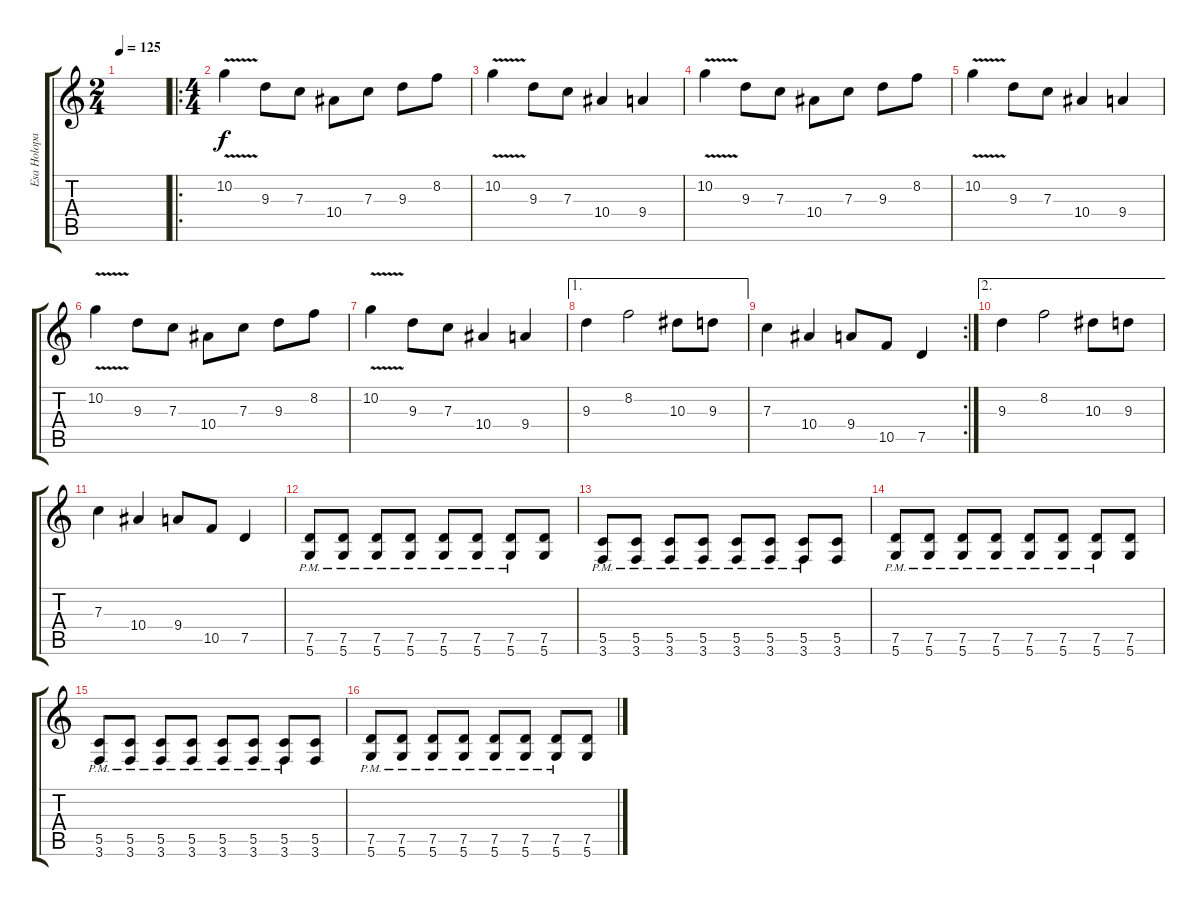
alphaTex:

\track ("Esa Holopainen" "Esa Holopa") {instrument distortionguitar}
\staff {score tabs}
\tuning (D4 A3 F3 C3 G2 D2) {hide}
\ts (2 4)
\section ("" "")
\tempo 125
\clef g2
\ks c
|
\ro
\ts (4 4)
10.2{v}.4 9.3.8 7.3.8 10.4.8 7.3.8 9.3.8 8.2.8 |
10.2{v}.4 9.3.8 7.3.8 10.4.4 9.4.4 |
10.2{v}.4 9.3.8 7.3.8 10.4.8 7.3.8 9.3.8 8.2.8 |
10.2{v}.4 9.3.8 7.3.8 10.4.4 9.4.4 |
10.2{v}.4 9.3.8 7.3.8 10.4.8 7.3.8 9.3.8 8.2.8 |
10.2{v}.4 9.3.8 7.3.8 10.4.4 9.4.4 |
\ae 1
9.3.4 8.2.2 10.3.8 9.3.8 |
\rc 2
7.3.4 10.4.4 9.4.8 10.5.8 7.5.4 |
\ae 2
9.3.4 8.2.2 10.3.8 9.3.8 |
7.3.4 10.4.4 9.4.8 10.5.8 7.5.4 |
(7.5 5.6{pm}).8 (7.5 5.6{pm}).8 (7.5 5.6{pm}).8 (7.5 5.6{pm}).8 (7.5 5.6{pm}).8 (7.5 5.6{pm}).8 (7.5 5.6{pm}).8 (7.5 5.6).8 |
(5.5 3.6{pm}).8 (5.5 3.6{pm}).8 (5.5 3.6{pm}).8 (5.5 3.6{pm}).8 (5.5 3.6{pm}).8 (5.5 3.6{pm}).8 (5.5 3.6{pm}).8 (5.5 3.6).8 |
(7.5 5.6{pm}).8 (7.5 5.6{pm}).8 (7.5 5.6{pm}).8 (7.5 5.6{pm}).8 (7.5 5.6{pm}).8 (7.5 5.6{pm}).8 (7.5 5.6{pm}).8 (7.5 5.6).8 |
(5.5 3.6{pm}).8 (5.5 3.6{pm}).8 (5.5 3.6{pm}).8 (5.5 3.6{pm}).8 (5.5 3.6{pm}).8 (5.5 3.6{pm}).8 (5.5 3.6{pm}).8 (5.5 3.6).8 |
(7.5 5.6{pm}).8 (7.5 5.6{pm}).8 (7.5 5.6{pm}).8 (7.5 5.6{pm}).8 (7.5 5.6{pm}).8 (7.5 5.6{pm}).8 (7.5 5.6{pm}).8 (7.5 5.6).8
